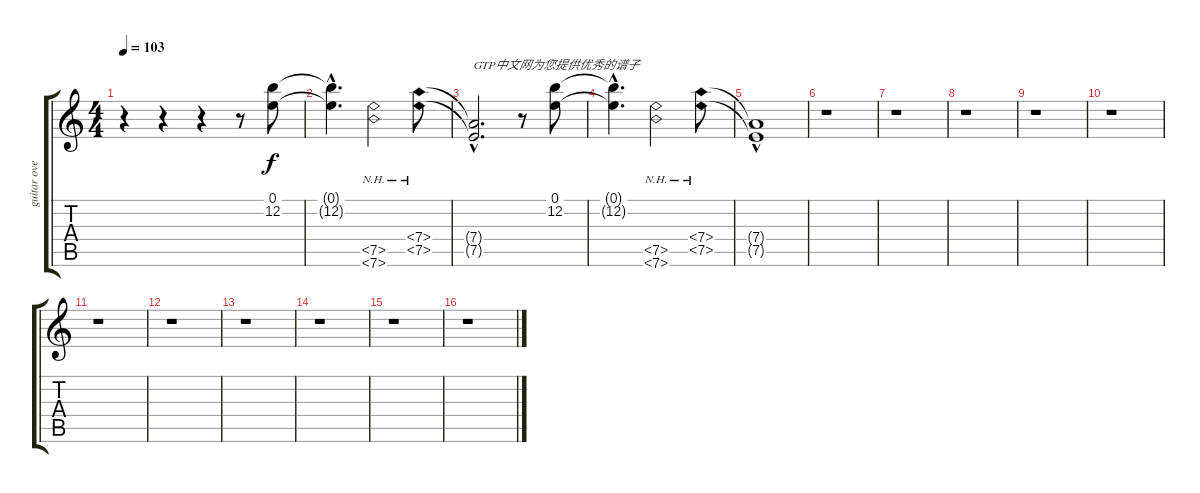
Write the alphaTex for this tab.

\track ("guitar overdubs" "guitar ove") {instrument overdrivenguitar}
\staff {score tabs}
\tuning (E4 B3 G3 D3 A2 E2) {hide}
\ts (4 4)
\tempo 103
\clef g2
\ks c
r.4{dy f instrument overdrivenguitar} r.4 r.4 r.8 (0.1 12.2).8 |
(0.1{hac t} 12.2{hac t}).4{d} (7.5{nh} 7.6{nh}).2 (7.4{nh} 7.5{nh}).8 |
(7.4{hac t} 7.5{hac t}).2{d txt "GTP中文网为您提供优秀的谱子"} r.8 (0.1 12.2).8 |
(0.1{hac t} 12.2{hac t}).4{d} (7.5{nh} 7.6{nh}).2 (7.4{nh} 7.5{nh}).8 |
(7.4{hac t} 7.5{hac t}).1 |
r.1 |
r.1 |
r.1 |
r.1 |
r.1 |
r.1 |
r.1 |
r.1 |
r.1 |
r.1 |
r.1
